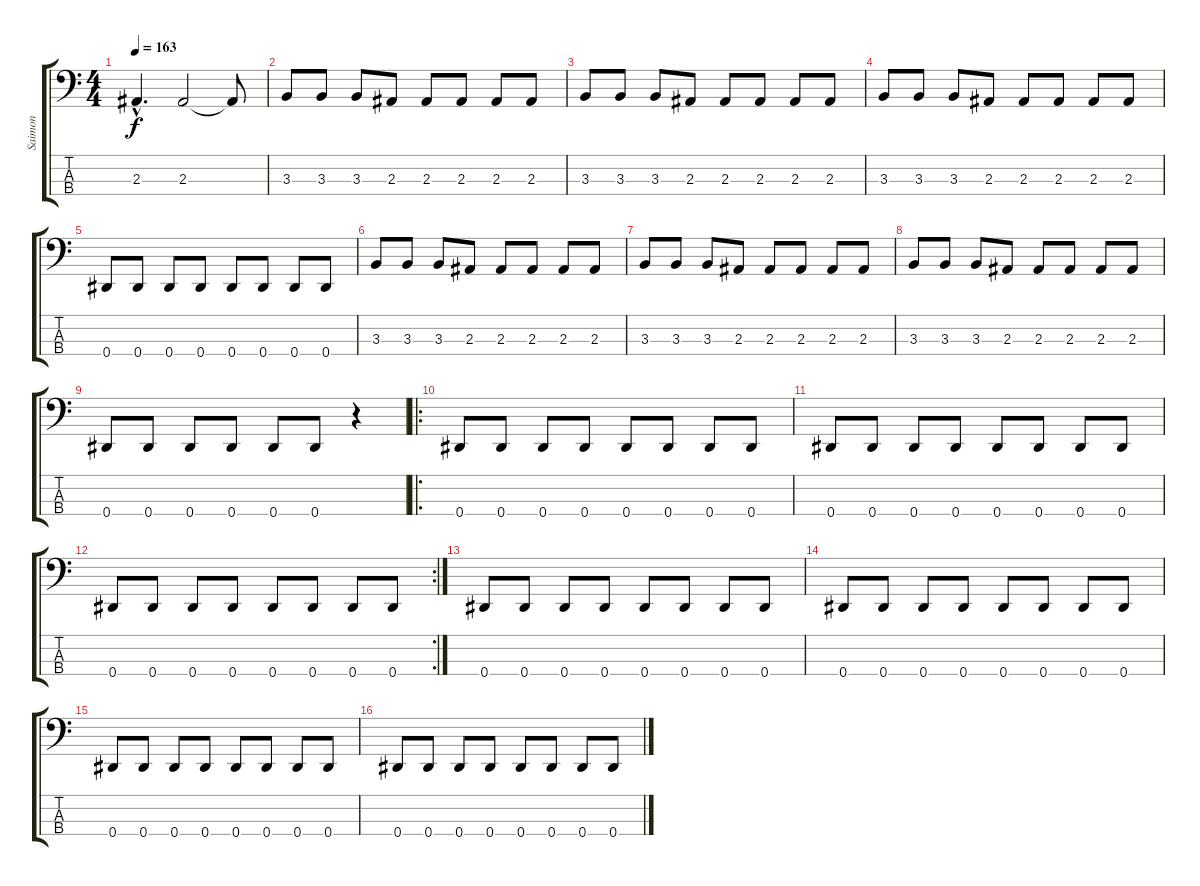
\track ("Saimon" "Saimon") {instrument electricbassfinger}
\staff {score tabs}
\tuning (Gb2 Db2 Ab1 Eb1) {hide}
\ts (4 4)
\tempo 163
\clef f4
\ks c
2.3{hac t}.4{d dy f} 2.3.2 2.3{t}.8 |
3.3.8 3.3.8 3.3.8 2.3.8 2.3.8 2.3.8 2.3.8 2.3.8 |
3.3.8 3.3.8 3.3.8 2.3.8 2.3.8 2.3.8 2.3.8 2.3.8 |
3.3.8 3.3.8 3.3.8 2.3.8 2.3.8 2.3.8 2.3.8 2.3.8 |
0.4.8 0.4.8 0.4.8 0.4.8 0.4.8 0.4.8 0.4.8 0.4.8 |
3.3.8 3.3.8 3.3.8 2.3.8 2.3.8 2.3.8 2.3.8 2.3.8 |
3.3.8 3.3.8 3.3.8 2.3.8 2.3.8 2.3.8 2.3.8 2.3.8 |
3.3.8 3.3.8 3.3.8 2.3.8 2.3.8 2.3.8 2.3.8 2.3.8 |
0.4.8 0.4.8 0.4.8 0.4.8 0.4.8 0.4.8 r.4 |
\ro
0.4.8 0.4.8 0.4.8 0.4.8 0.4.8 0.4.8 0.4.8 0.4.8 |
0.4.8 0.4.8 0.4.8 0.4.8 0.4.8 0.4.8 0.4.8 0.4.8 |
\rc 2
0.4.8 0.4.8 0.4.8 0.4.8 0.4.8 0.4.8 0.4.8 0.4.8 |
0.4.8 0.4.8 0.4.8 0.4.8 0.4.8 0.4.8 0.4.8 0.4.8 |
0.4.8 0.4.8 0.4.8 0.4.8 0.4.8 0.4.8 0.4.8 0.4.8 |
0.4.8 0.4.8 0.4.8 0.4.8 0.4.8 0.4.8 0.4.8 0.4.8 |
0.4.8 0.4.8 0.4.8 0.4.8 0.4.8 0.4.8 0.4.8 0.4.8
